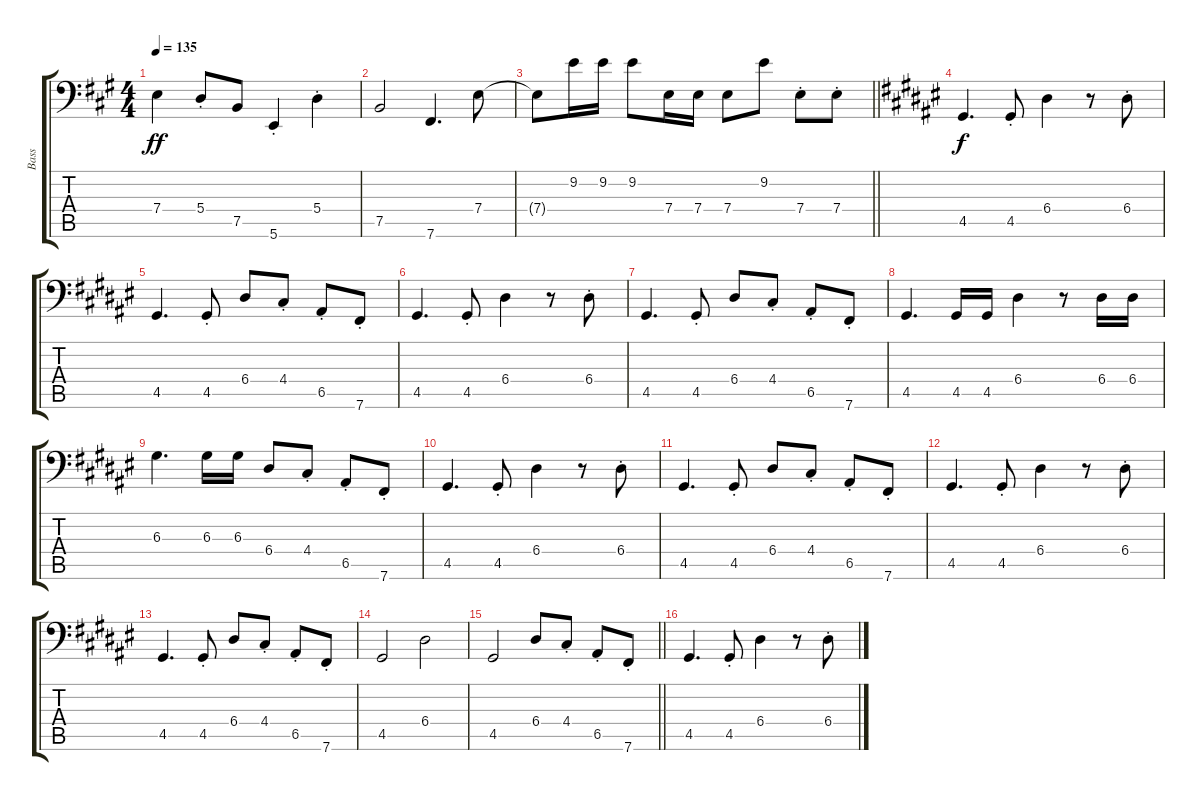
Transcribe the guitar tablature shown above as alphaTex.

\track ("Bass" "Bass") {instrument electricbasspick}
\staff {score tabs}
\tuning (C3 G2 D2 A1 E1 B0) {hide}
\ts (4 4)
\tempo 135
\clef f4
\ks a
7.4.4{dy ff} 5.4{st}.8 7.5.8 5.6{st}.4 5.4{st}.4 |
7.5.2 7.6.4{d} 7.4.8 |
\barLineRight lightlight
7.4{t}.8 9.2.16 9.2.16 9.2.8 7.4.16 7.4.16 7.4.8 9.2.8 7.4{st}.8 7.4{st}.8 |
\ks f#
4.5.4{d dy f} 4.5{st}.8 6.4.4 r.8 6.4{st}.8 |
\ks d#minor
4.5.4{d} 4.5{st}.8 6.4.8 4.4{st}.8 6.5{st}.8 7.6{st}.8 |
4.5.4{d} 4.5{st}.8 6.4.4 r.8 6.4{st}.8 |
4.5.4{d} 4.5{st}.8 6.4.8 4.4{st}.8 6.5{st}.8 7.6{st}.8 |
\ks f#
4.5.4{d} 4.5.16 4.5.16 6.4.4 r.8 6.4.16 6.4.16 |
\ks d#minor
6.3.4{d} 6.3.16 6.3.16 6.4.8 4.4{st}.8 6.5{st}.8 7.6{st}.8 |
4.5.4{d} 4.5{st}.8 6.4.4 r.8 6.4{st}.8 |
4.5.4{d} 4.5{st}.8 6.4.8 4.4{st}.8 6.5{st}.8 7.6{st}.8 |
\ks f#
4.5.4{d} 4.5{st}.8 6.4.4 r.8 6.4{st}.8 |
\ks d#minor
4.5.4{d} 4.5{st}.8 6.4.8 4.4{st}.8 6.5{st}.8 7.6{st}.8 |
4.5.2 6.4.2 |
\barLineRight lightlight
4.5.2 6.4.8 4.4{st}.8 6.5{st}.8 7.6{st}.8 |
\ks f#
4.5.4{d} 4.5{st}.8 6.4.4 r.8 6.4{st}.8
